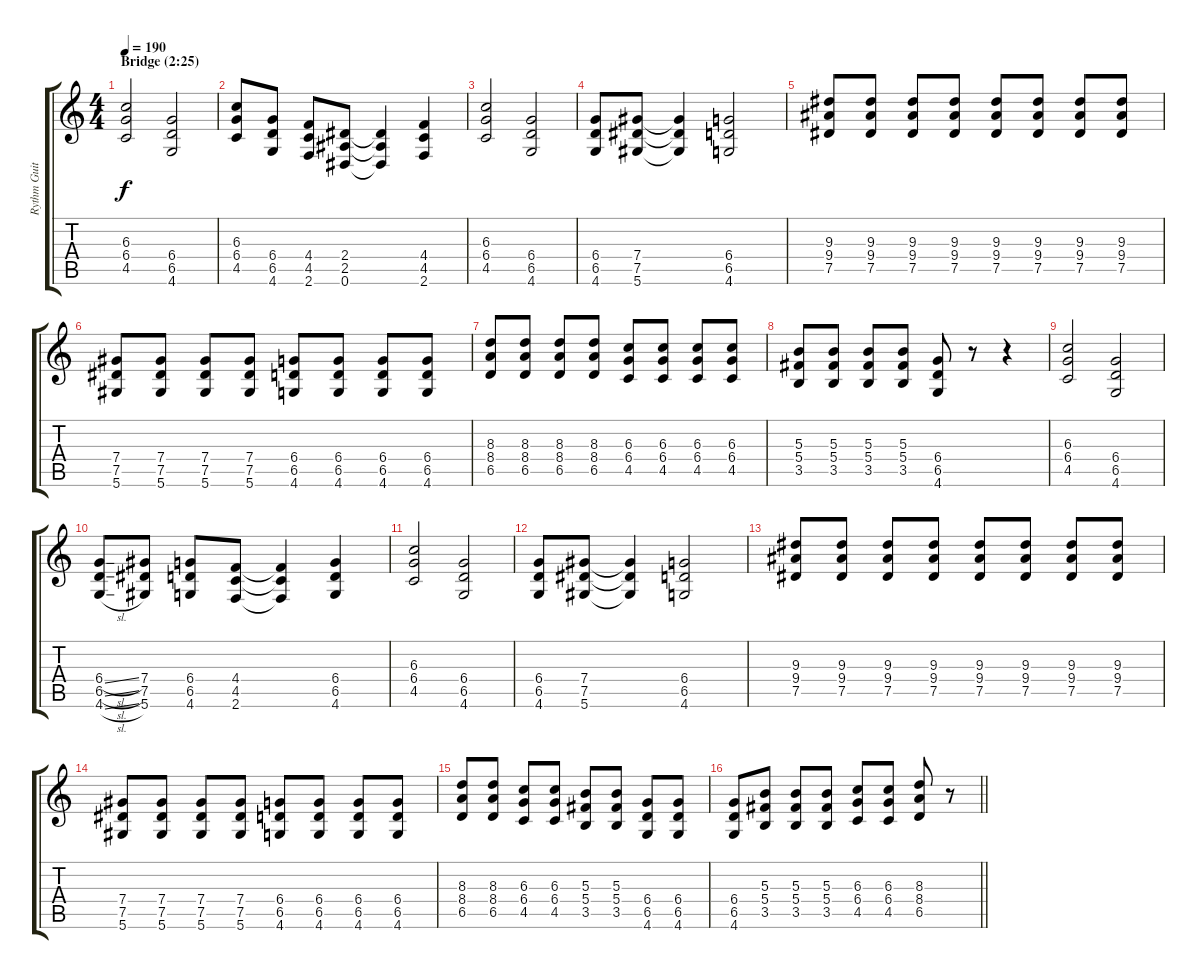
\track ("Rythm Guitar 2" "Rythm Guit") {instrument distortionguitar}
\staff {score tabs}
\tuning (Eb4 Bb3 Gb3 Db3 Ab2 Eb2) {hide}
\ts (4 4)
\section ("" "Bridge (2:25)")
\tempo 190
\clef g2
\ks c
(6.3 6.4 4.5).2{dy f} (6.4 6.5 4.6).2 |
(6.3 6.4 4.5).8 (6.4 6.5 4.6).8 (4.4 4.5 2.6).8 (2.4 2.5 0.6).8 (2.4{t} 2.5{t} 0.6{t}).4 (4.4 4.5 2.6).4 |
(6.3 6.4 4.5).2 (6.4 6.5 4.6).2 |
(6.4 6.5 4.6).8 (7.4 7.5 5.6).8 (7.4{t} 7.5{t} 5.6{t}).4 (6.4 6.5 4.6).2 |
(9.3 9.4 7.5).8 (9.3 9.4 7.5).8 (9.3 9.4 7.5).8 (9.3 9.4 7.5).8 (9.3 9.4 7.5).8 (9.3 9.4 7.5).8 (9.3 9.4 7.5).8 (9.3 9.4 7.5).8 |
(7.4 7.5 5.6).8 (7.4 7.5 5.6).8 (7.4 7.5 5.6).8 (7.4 7.5 5.6).8 (6.4 6.5 4.6).8 (6.4 6.5 4.6).8 (6.4 6.5 4.6).8 (6.4 6.5 4.6).8 |
(8.3 8.4 6.5).8 (8.3 8.4 6.5).8 (8.3 8.4 6.5).8 (8.3 8.4 6.5).8 (6.3 6.4 4.5).8 (6.3 6.4 4.5).8 (6.3 6.4 4.5).8 (6.3 6.4 4.5).8 |
(5.3 5.4 3.5).8 (5.3 5.4 3.5).8 (5.3 5.4 3.5).8 (5.3 5.4 3.5).8 (6.4 6.5 4.6).8 r.8 r.4 |
(6.3 6.4 4.5).2 (6.4 6.5 4.6).2 |
(6.4{sl} 6.5{sl} 4.6{sl}).8 (7.4 7.5 5.6).8 (6.4 6.5 4.6).8 (4.4 4.5 2.6).8 (4.4{t} 4.5{t} 2.6{t}).4 (6.4 6.5 4.6).4 |
(6.3 6.4 4.5).2 (6.4 6.5 4.6).2 |
(6.4 6.5 4.6).8 (7.4 7.5 5.6).8 (7.4{t} 7.5{t} 5.6{t}).4 (6.4 6.5 4.6).2 |
(9.3 9.4 7.5).8 (9.3 9.4 7.5).8 (9.3 9.4 7.5).8 (9.3 9.4 7.5).8 (9.3 9.4 7.5).8 (9.3 9.4 7.5).8 (9.3 9.4 7.5).8 (9.3 9.4 7.5).8 |
(7.4 7.5 5.6).8 (7.4 7.5 5.6).8 (7.4 7.5 5.6).8 (7.4 7.5 5.6).8 (6.4 6.5 4.6).8 (6.4 6.5 4.6).8 (6.4 6.5 4.6).8 (6.4 6.5 4.6).8 |
(8.3 8.4 6.5).8 (8.3 8.4 6.5).8 (6.3 6.4 4.5).8 (6.3 6.4 4.5).8 (5.3 5.4 3.5).8 (5.3 5.4 3.5).8 (6.4 6.5 4.6).8 (6.4 6.5 4.6).8 |
\barLineRight lightlight
(6.4 6.5 4.6).8 (5.3 5.4 3.5).8 (5.3 5.4 3.5).8 (5.3 5.4 3.5).8 (6.3 6.4 4.5).8 (6.3 6.4 4.5).8 (8.3 8.4 6.5).8 r.8
